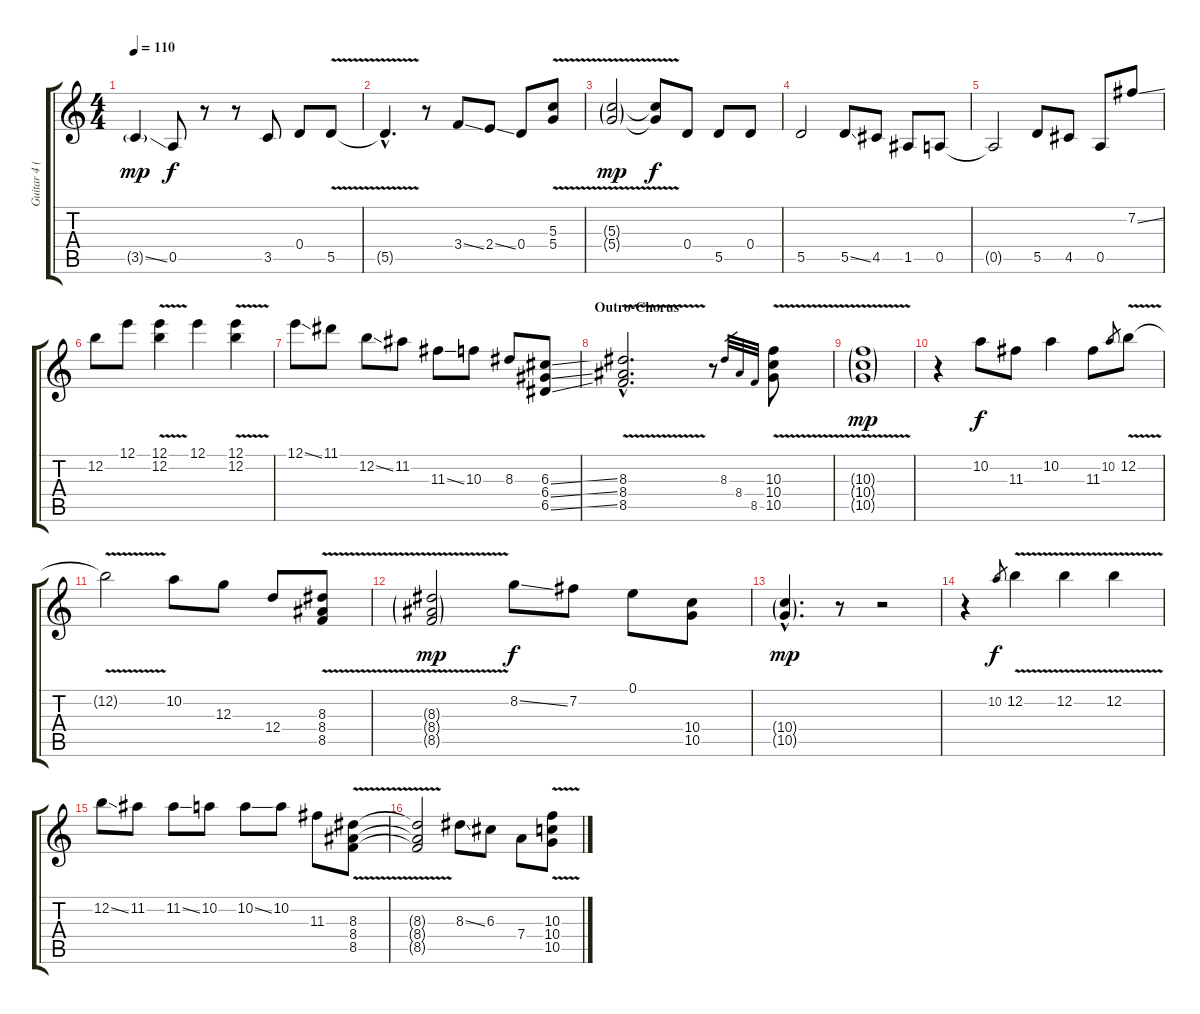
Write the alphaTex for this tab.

\track ("Guitar 4 (Lead Guitar - Use Slide!!)" "Guitar 4 (") {instrument distortionguitar}
\staff {score tabs}
\tuning (E4 B3 G3 D3 A2 E2) {hide}
\ts (4 4)
\tempo 110
\clef g2
\ks c
3.5{ss g}.4{dy mp} 0.5.8{dy f} r.8 r.8 3.5.8 0.4.8 5.5{v}.8 |
5.5{hac t}.4{d} r.8 3.4{ss}.8 2.4{ss}.8 0.4.8 (5.3{v} 5.4).8 |
(5.3{g} 5.4{v g}).2{dy mp} (5.3{t} 5.4{t}).8{dy f} 0.4.8 5.5.8 0.4.8 |
5.5.2 5.5{ss}.8 4.5.8 1.5.8 0.5.8 |
0.5{t}.2 5.5.8 4.5.8 0.5.8 7.2{ss}.8 |
12.2.8 12.1.8 (12.1 12.2{v}).4 12.1.4 (12.1 12.2{v}).4 |
12.1{ss}.8 11.1.8 12.2{ss}.8 11.2.8 11.3{ss}.8 10.3.8 8.3.8 (6.3{ss} 6.4{ss} 6.5{ss}).8 |
\section ("" "Outro-Chorus")
(8.3{hac} 8.4{hac} 8.5{v hac}).2{d} r.8 8.3.32{gr} 8.4.32{gr} 8.5.32{gr} (10.3 10.4 10.5{v}).8 |
(10.3{g} 10.4{g} 10.5{v g}).1{dy mp} |
r.4 10.2.8{dy f} 11.3.8 10.2.4 11.3.8 10.2.8{gr} 12.2{v}.8 |
12.2{t}.2 10.2.8 12.3.8 12.4.8 (8.3{v} 8.4 8.5).8 |
(8.3{v g} 8.4{g} 8.5{g}).2{dy mp} 8.2{ss}.8{dy f} 7.2.8 0.1.8 (10.4 10.5).8 |
(10.4{g hac} 10.5{g hac}).4{d dy mp} r.8 r.2 |
r.4 10.2.8{gr dy f} 12.2{v}.4 12.2{v}.4 12.2{v}.4 |
12.2{ss}.8 11.2.8 11.2{ss}.8 10.2.8 10.2{ss}.8 10.2.8 11.3.8 (8.3{v} 8.4 8.5).8 |
(8.3{t} 8.4{t} 8.5{t}).2 8.3{ss}.8 6.3.8 7.4.8 (10.3{v} 10.4 10.5).8
